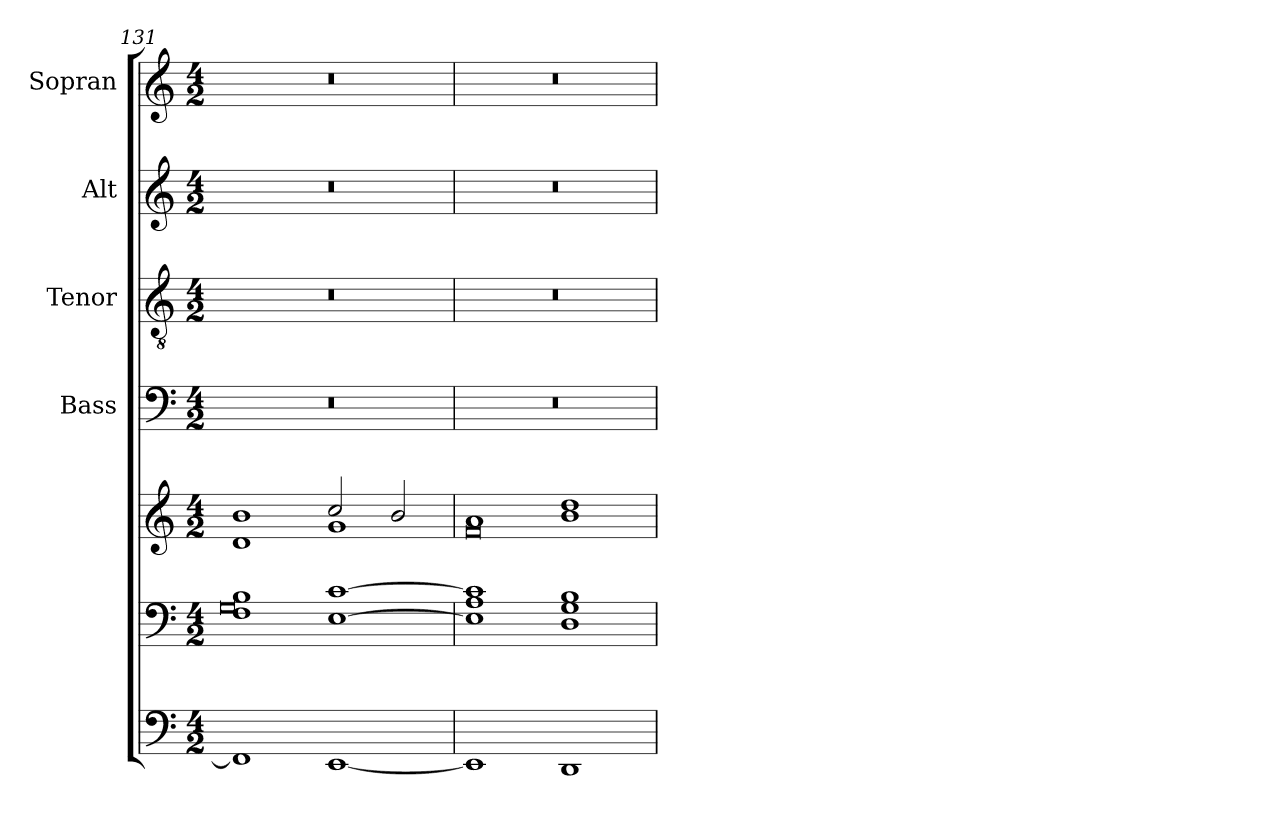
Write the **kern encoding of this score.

**kern	**kern	**kern	**kern	**kern	**kern	**kern
*part6	*part5	*part5	*part4	*part3	*part2	*part1
*staff7	*staff6	*staff5	*staff4	*staff3	*staff2	*staff1
*	*	*	*I"Bass	*I"Tenor	*I"Alt	*I"Sopran
*	*	*	*I'B.	*I'T.	*I'A.	*I'S.
*clefF4	*clefF4	*clefG2	*clefF4	*clefGv2	*clefG2	*clefG2
*k[]	*k[]	*k[]	*k[]	*k[]	*k[]	*k[]
*C:	*C:	*C:	*C:	*C:	*C:	*C:
*M4/2	*M4/2	*M4/2	*M4/2	*M4/2	*M4/2	*M4/2
=131	=131	=131	=131	=131	=131	=131
*	*^	*^	*	*	*	*
1FF]	1F 1B	0G	1b	1d	0r	0r	0r	0r
[1EE	[<1E [>1c	.	2cc/	1g	.	.	.	.
.	.	.	2b/	.	.	.	.	.
*	*v	*v	*	*	*	*	*	*
!!LO:PB:g=z
=132	=132	=132	=132	=132	=132	=132	=132
1EE]	1E] 1A 1c]	1a	0f	0r	0r	0r	0r
1DD	1D 1G 1B	1b 1dd	.	.	.	.	.
*	*	*v	*v	*	*	*	*
=	=	=	=	=	=	=
*-	*-	*-	*-	*-	*-	*-
